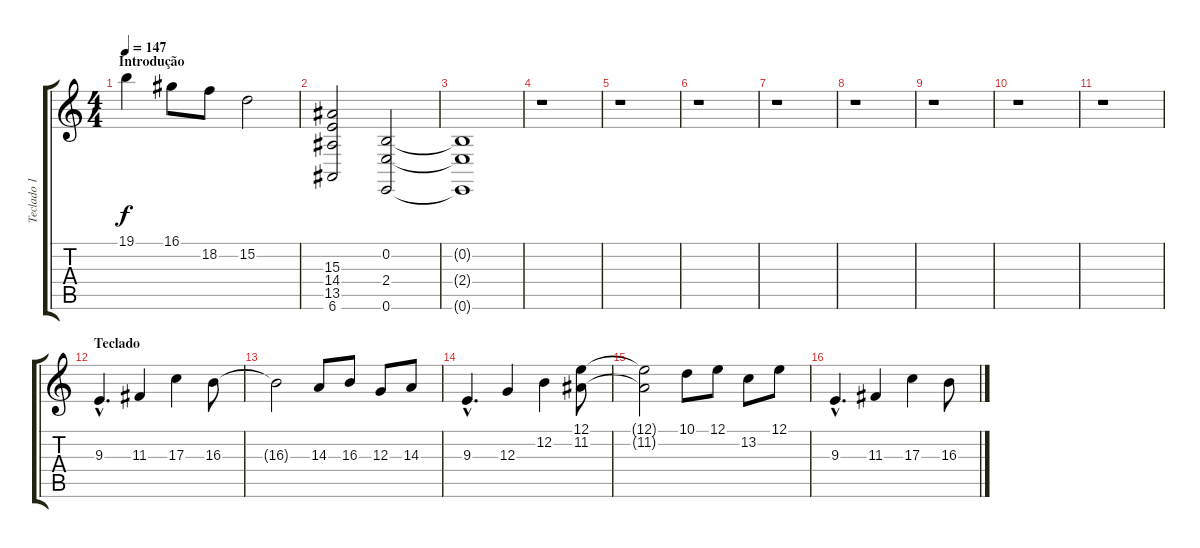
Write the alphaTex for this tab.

\track ("Teclado 1" "Teclado 1") {instrument stringensemble1}
\staff {score tabs}
\tuning (E4 B3 G3 D3 A2 E2) {hide}
\ts (4 4)
\section ("" "Introdução")
\tempo 147
\clef g2
\ks c
19.1.4{dy f instrument stringensemble1} 16.1.8 18.2.8 15.2.2 |
(15.3 14.4 13.5 6.6).2 (0.2 2.4 0.6).2 |
(0.2{t} 2.4{t} 0.6{t}).1 |
r.1 |
r.1 |
r.1 |
r.1 |
r.1 |
r.1 |
r.1 |
r.1 |
\section ("" "Teclado")
9.3{hac}.4{d} 11.3.4 17.3.4 16.3.8 |
16.3{t}.2 14.3.8 16.3.8 12.3.8 14.3.8 |
9.3{hac}.4{d} 12.3.4 12.2.4 (12.1 11.2).8 |
(12.1{t} 11.2{t}).2 10.1.8 12.1.8 13.2.8 12.1.8 |
9.3{hac}.4{d} 11.3.4 17.3.4 16.3.8
